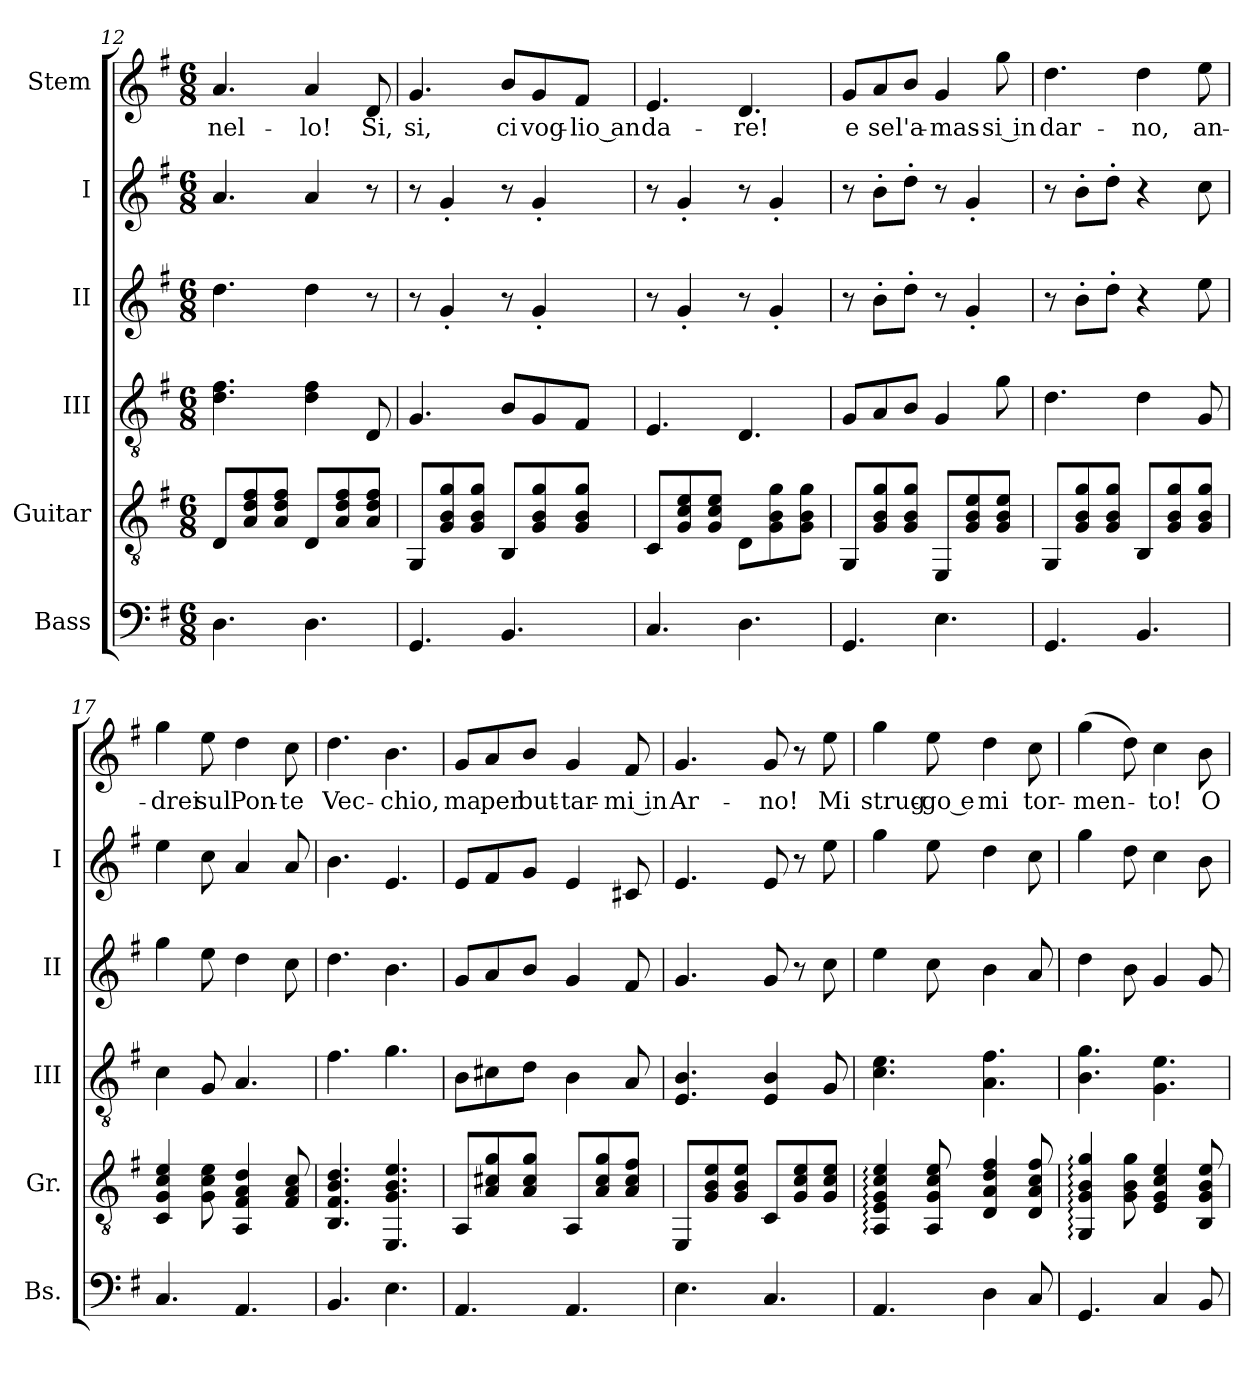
**kern	**kern	**kern	**kern	**kern	**kern	**text
*part6	*part5	*part4	*part3	*part2	*part1	*part1
*staff6	*staff5	*staff4	*staff3	*staff2	*staff1	*staff1
*I"Bass	*I"Guitar	*I"III	*I"II	*I"I	*I"Stem	*
*I'Bs.	*I'Gr.	*I'III	*I'II	*I'I	*	*
*clefF4	*clefGv2	*clefGv2	*clefG2	*clefG2	*clefG2	*
*ITrd7c12	*	*	*	*	*	*
*k[f#]	*k[f#]	*k[f#]	*k[f#]	*k[f#]	*k[f#]	*
*M6/8	*M6/8	*M6/8	*M6/8	*M6/8	*M6/8	*
=12	=12	=12	=12	=12	=12	=12
!	!	!	!	!	!	!LO:LY:b
4.DD\	8D/L	4.d\ 4.f#\	4.dd\	4.a/	4.a/	-nel-
.	8A/ 8d/ 8f#/	.	.	.	.	.
.	8A/ 8d/ 8f#/J	.	.	.	.	.
!	!	!	!	!	!	!LO:LY:b
4.DD\	8D/L	4d\ 4f#\	4dd\	4a/	4a/	-lo!
.	8A/ 8d/ 8f#/	.	.	.	.	.
!	!	!	!	!	!	!LO:LY:b
.	8A/ 8d/ 8f#/J	8D/	8r	8r	8d/	Si,
=13	=13	=13	=13	=13	=13	=13
!	!	!	!	!	!	!LO:LY:b
4.GGG/	8GG/L	4.G/	8r	8r	4.g/	si,
.	8G/ 8B/ 8g/	.	4g'/	4g'/	.	.
.	8G/ 8B/ 8g/J	.	.	.	.	.
!	!	!	!	!	!	!LO:LY:b
4.BBB/	8BB/L	8B/L	8r	8r	8b/L	ci
!	!	!	!	!	!	!LO:LY:b
.	8G/ 8B/ 8g/	8G/	4g'/	4g'/	8g/	vog-
!	!	!	!	!	!	!LO:LY:b
.	8G/ 8B/ 8g/J	8F#/J	.	.	8f#/J	-lio an
=14	=14	=14	=14	=14	=14	=14
!	!	!	!	!	!	!LO:LY:b
4.CC/	8C/L	4.E/	8r	8r	4.e/	da-
.	8G/ 8c/ 8e/	.	4g'/	4g'/	.	.
.	8G/ 8c/ 8e/J	.	.	.	.	.
!	!	!	!	!	!	!LO:LY:b
4.DD\	8D\L	4.D/	8r	8r	4.d/	-re!
.	8G\ 8B\ 8g\	.	4g'/	4g'/	.	.
.	8G\ 8B\ 8g\J	.	.	.	.	.
=15	=15	=15	=15	=15	=15	=15
!	!	!	!	!	!	!LO:LY:b
4.GGG/	8GG/L	8G/L	8r	8r	8g/L	e
!	!	!	!	!	!	!LO:LY:b
.	8G/ 8B/ 8g/	8A/	8b'\L	8b'\L	8a/	se
!	!	!	!	!	!	!LO:LY:b
.	8G/ 8B/ 8g/J	8B/J	8dd'\J	8dd'\J	8b/J	l'a-
!	!	!	!	!	!	!LO:LY:b
4.EE\	8EE/L	4G/	8r	8r	4g/	-mas-
.	8G/ 8B/ 8e/	.	4g'/	4g'/	.	.
!	!	!	!	!	!	!LO:LY:b
.	8G/ 8B/ 8e/J	8g\	.	.	8gg\	-si in
!!LO:LB:g=z
=16	=16	=16	=16	=16	=16	=16
!	!	!	!	!	!	!LO:LY:b
4.GGG/	8GG/L	4.d\	8r	8r	4.dd\	dar-
.	8G/ 8B/ 8g/	.	8b'\L	8b'\L	.	.
.	8G/ 8B/ 8g/J	.	8dd'\J	8dd'\J	.	.
!	!	!	!	!	!	!LO:LY:b
4.BBB/	8BB/L	4d\	4r	4r	4dd\	-no,
.	8G/ 8B/ 8g/	.	.	.	.	.
!	!	!	!	!	!	!LO:LY:b
.	8G/ 8B/ 8g/J	8G/	8ee\	8cc\	8ee\	an-
=17	=17	=17	=17	=17	=17	=17
!	!	!	!	!	!	!LO:LY:b
4.CC/	4C/ 4G/ 4c/ 4e/	4c\	4gg\	4ee\	4gg\	-drei
!	!	!	!	!	!	!LO:LY:b
.	8G\ 8c\ 8e\	8G/	8ee\	8cc\	8ee\	sul
!	!	!	!	!	!	!LO:LY:b
4.AAA/	4AA/ 4F#/ 4A/ 4d/	4.A/	4dd\	4a/	4dd\	Pon-
!	!	!	!	!	!	!LO:LY:b
.	8F#/ 8A/ 8c/	.	8cc\	8a/	8cc\	-te
=18	=18	=18	=18	=18	=18	=18
!	!	!	!	!	!	!LO:LY:b
4.BBB/	4.BB/ 4.F#/ 4.B/ 4.d/	4.f#\	4.dd\	4.b\	4.dd\	Vec-
!	!	!	!	!	!	!LO:LY:b
4.EE\	4.EE/ 4.G/ 4.B/ 4.e/	4.g\	4.b\	4.e/	4.b\	-chio,
=19	=19	=19	=19	=19	=19	=19
!	!	!	!	!	!	!LO:LY:b
4.AAA/	8AA/L	8B\L	8g/L	8e/L	8g/L	ma
!	!	!	!	!	!	!LO:LY:b
.	8A/ 8c#X/ 8g/	8c#X\	8a/	8f#/	8a/	per
!	!	!	!	!	!	!LO:LY:b
.	8A/ 8c#/ 8g/J	8d\J	8b/J	8g/J	8b/J	but-
!	!	!	!	!	!	!LO:LY:b
4.AAA/	8AA/L	4B\	4g/	4e/	4g/	-tar-
.	8A/ 8c#/ 8g/	.	.	.	.	.
!	!	!	!	!	!	!LO:LY:b
.	8A/ 8c#/ 8f#/J	8A/	8f#/	8c#X/	8f#/	-mi in
=20	=20	=20	=20	=20	=20	=20
!	!	!	!	!	!	!LO:LY:b
4.EE\	8EE/L	4.E/ 4.B/	4.g/	4.e/	4.g/	Ar-
.	8G/ 8B/ 8e/	.	.	.	.	.
.	8G/ 8B/ 8e/J	.	.	.	.	.
!	!	!	!	!	!	!LO:LY:b
4.CC/	8C/L	4E/ 4B/	8g/	8e/	8g/	-no!
.	8G/ 8c/ 8e/	.	8r	8r	8r	.
!	!	!	!	!	!	!LO:LY:b
.	8G/ 8c/ 8e/J	8G/	8cc\	8ee\	8ee\	Mi
!!LO:PB:g=z
=21	=21	=21	=21	=21	=21	=21
!	!	!	!	!	!	!LO:LY:b
4.AAA/	4AA/: 4E/: 4G/: 4c/: 4e/:	4.c\ 4.e\	4ee\	4gg\	4gg\	strug-
!	!	!	!	!	!	!LO:LY:b
.	8AA/ 8G/ 8c/ 8e/	.	8cc\	8ee\	8ee\	-go e
!	!	!	!	!	!	!LO:LY:b
4DD\	4D/ 4A/ 4d/ 4f#/	4.A\ 4.f#\	4b\	4dd\	4dd\	mi
!	!	!	!	!	!	!LO:LY:b
8CC/	8D/ 8A/ 8c/ 8f#/	.	8a/	8cc\	8cc\	tor-
=22	=22	=22	=22	=22	=22	=22
!	!	!	!	!	!	!LO:LY:b
4.GGG/	4GG/: 4G/: 4B/: 4g/:	4.B\ 4.g\	4dd\	4gg\	(4gg\	-men-
.	8G\ 8B\ 8g\	.	8b\	8dd\	8dd\)	.
!	!	!	!	!	!	!LO:LY:b
4CC/	4E/ 4G/ 4c/ 4e/	4.G\ 4.e\	4g/	4cc\	4cc\	-to!
!	!	!	!	!	!	!LO:LY:b
8BBB/	8BB/ 8G/ 8B/ 8e/	.	8g/	8b\	8b\	O
=	=	=	=	=	=	=
*-	*-	*-	*-	*-	*-	*-
